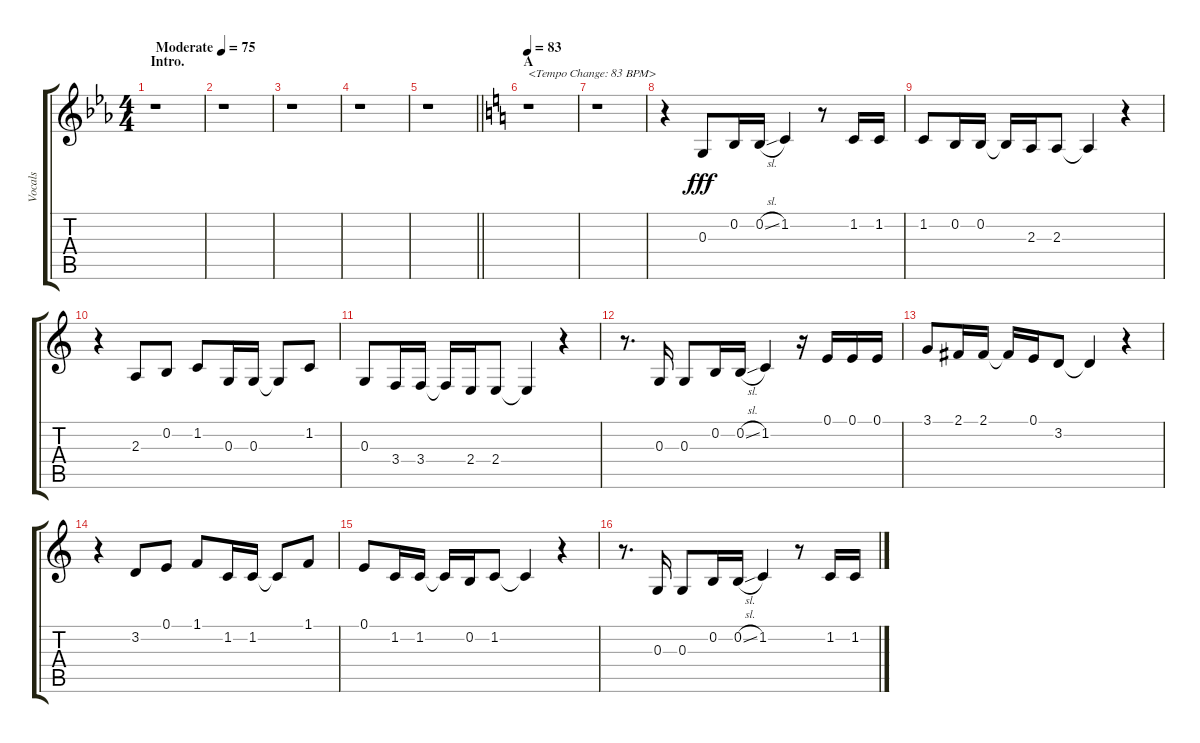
\track ("Vocals" "Vocals") {instrument voiceoohs}
\staff {score tabs}
\tuning (E4 B3 G3 D3 A2 E2) {hide}
\ts (4 4)
\section ("" "Intro.")
\tempo (75 "Moderate")
\clef g2
\ks eb
r.1{dy fff instrument voiceoohs} |
r.1 |
r.1 |
r.1 |
\barLineRight lightlight
r.1 |
\section ("" "A")
\tempo 83
\ks c
r.1{txt "<Tempo Change: 83 BPM>"} |
r.1 |
r.4 0.3.8 0.2.16 0.2{sl}.16 1.2.4 r.8 1.2.16 1.2.16 |
1.2.8 0.2.16 0.2.16 0.2{t}.16 2.3.16 2.3.8 2.3{t}.4 r.4 |
r.4 2.3.8 0.2.8 1.2.8 0.3.16 0.3.16 0.3{t}.8 1.2.8 |
0.3.8 3.4.16 3.4.16 3.4{t}.16 2.4.16 2.4.8 2.4{t}.4 r.4 |
r.8{d} 0.3.16 0.3.8 0.2.16 0.2{sl}.16 1.2.4 r.16 0.1.16 0.1.16 0.1.16 |
3.1.8 2.1.16 2.1.16 2.1{t}.16 0.1.16 3.2.8 3.2{t}.4 r.4 |
r.4 3.2.8 0.1.8 1.1.8 1.2.16 1.2.16 1.2{t}.8 1.1.8 |
0.1.8 1.2.16 1.2.16 1.2{t}.16 0.2.16 1.2.8 1.2{t}.4 r.4 |
r.8{d} 0.3.16 0.3.8 0.2.16 0.2{sl}.16 1.2.4 r.8 1.2.16 1.2.16
